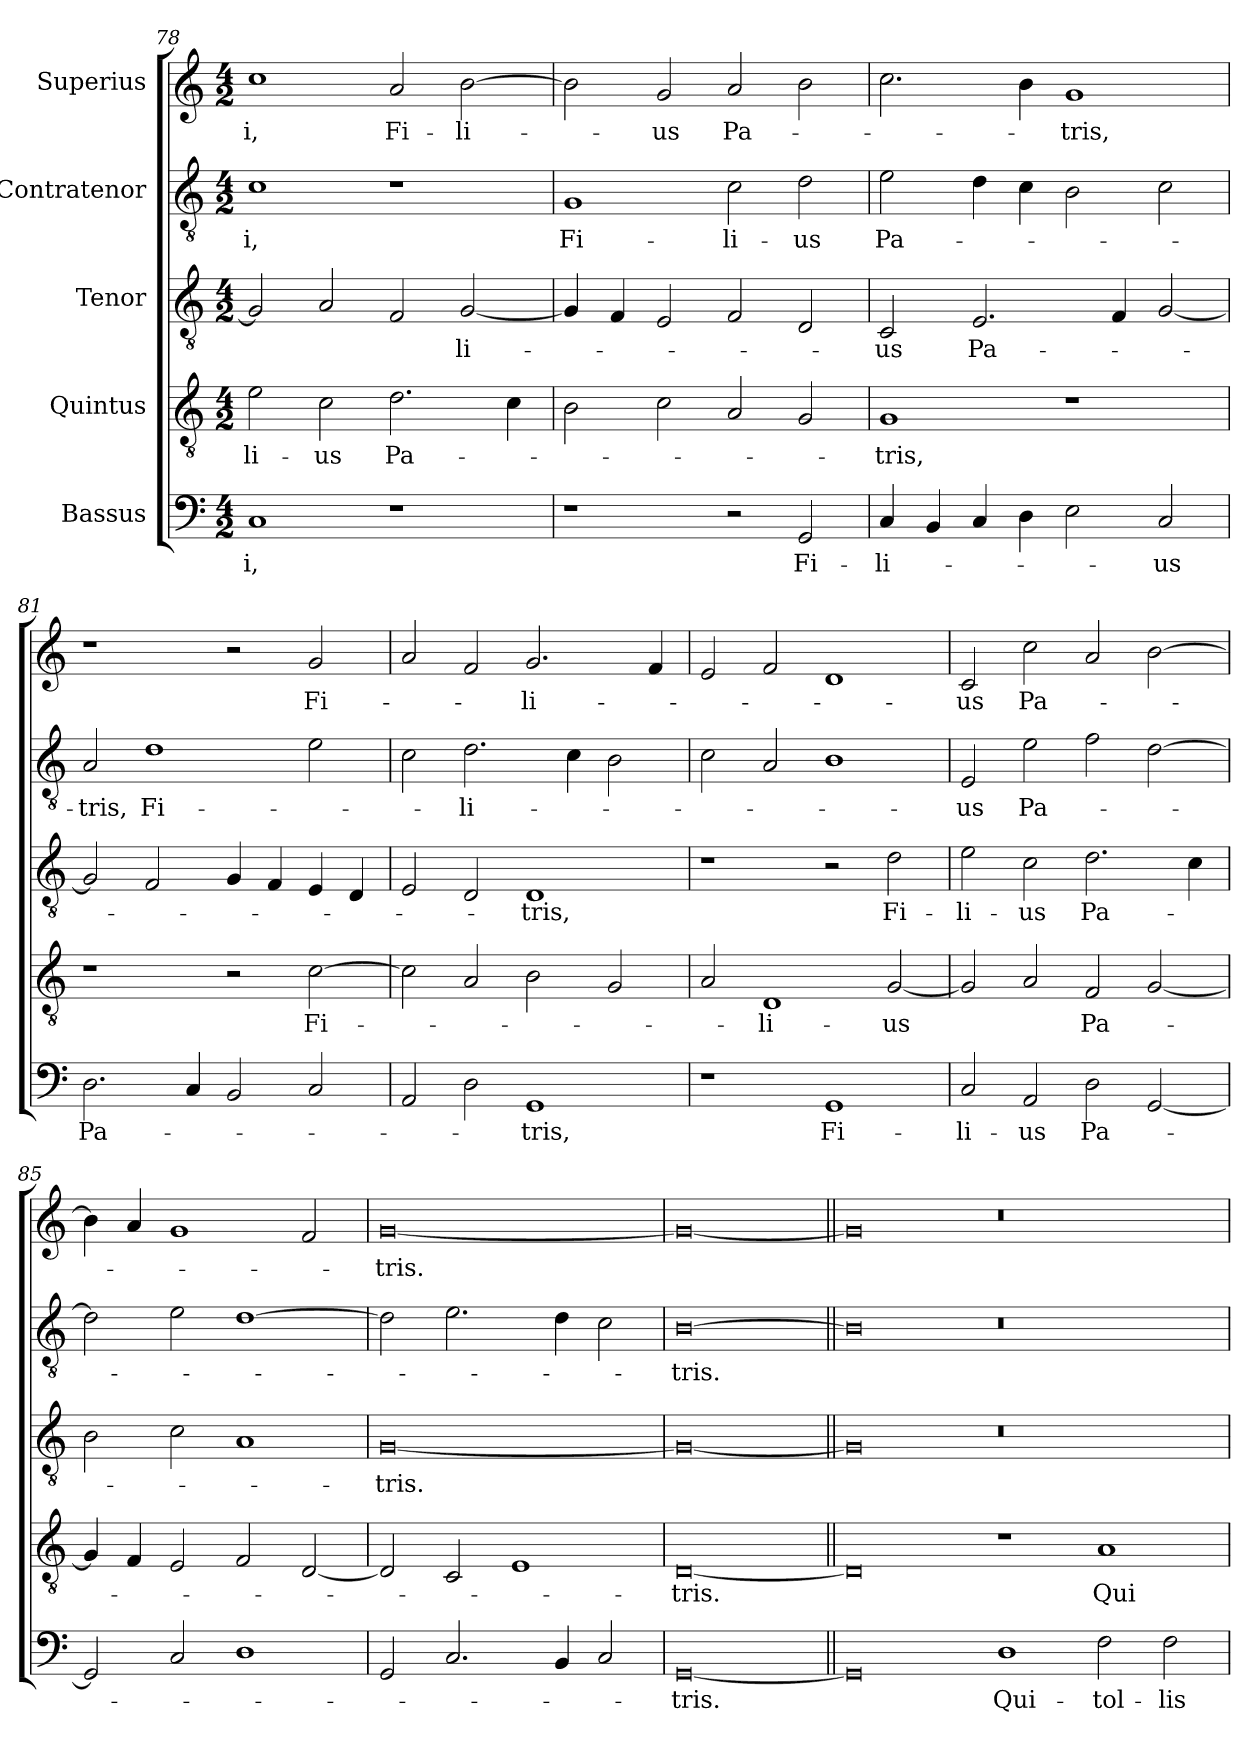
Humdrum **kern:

**kern	**text	**kern	**text	**kern	**text	**kern	**text	**kern	**text
*part5	*part5	*part4	*part4	*part3	*part3	*part2	*part2	*part1	*part1
*staff5	*staff5	*staff4	*staff4	*staff3	*staff3	*staff2	*staff2	*staff1	*staff1
*I"Bassus	*	*I"Quintus	*	*I"Tenor	*	*I"Contratenor	*	*I"Superius	*
*clefF4	*	*clefGv2	*	*clefGv2	*	*clefGv2	*	*clefG2	*
*k[]	*	*k[]	*	*k[]	*	*k[]	*	*k[]	*
*M4/2	*	*M4/2	*	*M4/2	*	*M4/2	*	*M4/2	*
=78	=78	=78	=78	=78	=78	=78	=78	=78	=78
1C/	-i,	2e\	-li-	2G/]	.	1c\	-i,	1cc\	-i,
.	.	2c\	-us	2A/	.	.	.	.	.
1r	.	2.d\	Pa-	2F/	.	1r	.	2a/	Fi-
.	.	.	.	[2G/	-li-	.	.	[2b\	-li-
.	.	4c\	.	.	.	.	.	.	.
=79	=79	=79	=79	=79	=79	=79	=79	=79	=79
1r	.	2B\	.	4G/]	.	1G/	Fi-	2b\]	.
.	.	.	.	4F/	.	.	.	.	.
.	.	2c\	.	2E/	.	.	.	2g/	-us
2r	.	2A/	.	2F/	.	2c\	-li-	2a/	Pa-
2GG/	Fi-	2G/	.	2D/	.	2d\	-us	2b\	.
=80	=80	=80	=80	=80	=80	=80	=80	=80	=80
4C/	-li-	1G/	-tris,	2C/	-us	2e\	Pa-	2.cc\	.
4BB/	.	.	.	.	.	.	.	.	.
4C/	.	.	.	2.E/	Pa-	4d\	.	.	.
4D\	.	.	.	.	.	4c\	.	4b\	.
2E\	.	1r	.	.	.	2B\	.	1g/	-tris,
.	.	.	.	4F/	.	.	.	.	.
2C/	-us	.	.	[2G/	.	2c\	.	.	.
=81	=81	=81	=81	=81	=81	=81	=81	=81	=81
2.D\	Pa-	1r	.	2G/]	.	2A/	-tris,	1r	.
.	.	.	.	2F/	.	1d/	Fi-	.	.
4C/	.	.	.	.	.	.	.	.	.
2BB/	.	2r	.	4G/	.	.	.	2r	.
.	.	.	.	4F/	.	.	.	.	.
2C/	.	[2c\	Fi-	4E/	.	2e\	.	2g/	Fi-
.	.	.	.	4D/	.	.	.	.	.
=82	=82	=82	=82	=82	=82	=82	=82	=82	=82
2AA/	.	2c\]	.	2E/	.	2c\	.	2a/	.
2D\	.	2A/	.	2D/	.	2.d\	-li-	2f/	.
1GG/	-tris,	2B\	.	1D/	-tris,	.	.	2.g/	-li-
.	.	.	.	.	.	4c\	.	.	.
.	.	2G/	.	.	.	2B\	.	.	.
.	.	.	.	.	.	.	.	4f/	.
=83	=83	=83	=83	=83	=83	=83	=83	=83	=83
1r	.	2A/	.	1r	.	2c\	.	2e/	.
.	.	1D/	-li-	.	.	2A/	.	2f/	.
1GG/	Fi-	.	.	2r	.	1B\	.	1d/	.
.	.	[2G/	-us	2d\	Fi-	.	.	.	.
=84	=84	=84	=84	=84	=84	=84	=84	=84	=84
2C/	-li-	2G/]	.	2e\	-li-	2E/	-us	2c/	-us
2AA/	-us	2A/	.	2c\	-us	2e\	Pa-	2cc\	Pa-
2D\	Pa-	2F/	Pa-	2.d\	Pa-	2f\	.	2a/	.
[2GG/	.	[2G/	.	.	.	[2d\	.	[2b\	.
.	.	.	.	4c\	.	.	.	.	.
=85	=85	=85	=85	=85	=85	=85	=85	=85	=85
2GG/]	.	4G/]	.	2B\	.	2d\]	.	4b\]	.
.	.	4F/	.	.	.	.	.	4a/	.
2C/	.	2E/	.	2c\	.	2e\	.	1g/	.
1D\	.	2F/	.	1A/	.	[1d\	.	.	.
.	.	[2D/	.	.	.	.	.	2f/	.
=86	=86	=86	=86	=86	=86	=86	=86	=86	=86
2GG/	.	2D/]	.	[0G/	-tris.	2d\]	.	[0g/	-tris.
2.C/	.	2C/	.	.	.	2.e\	.	.	.
.	.	1E/	.	.	.	.	.	.	.
4BB/	.	.	.	.	.	4d\	.	.	.
2C/	.	.	.	.	.	2c\	.	.	.
=87	=87	=87	=87	=87	=87	=87	=87	=87	=87
[0GG/	-tris.	[0D/	-tris.	0G/_	.	[0B\	-tris.	0g/_	.
=88||	=88||	=88||	=88||	=88||	=88||	=88||	=88||	=88||	=88||
0GG/]	.	0D/]	.	0G/]	.	0B\]	.	0g/]	.
1D\	Qui-	1r	.	0r	.	0r	.	0r	.
2F\	tol-	1A/	Qui-	.	.	.	.	.	.
2F\	-lis	.	.	.	.	.	.	.	.
=	=	=	=	=	=	=	=	=	=
*-	*-	*-	*-	*-	*-	*-	*-	*-	*-
